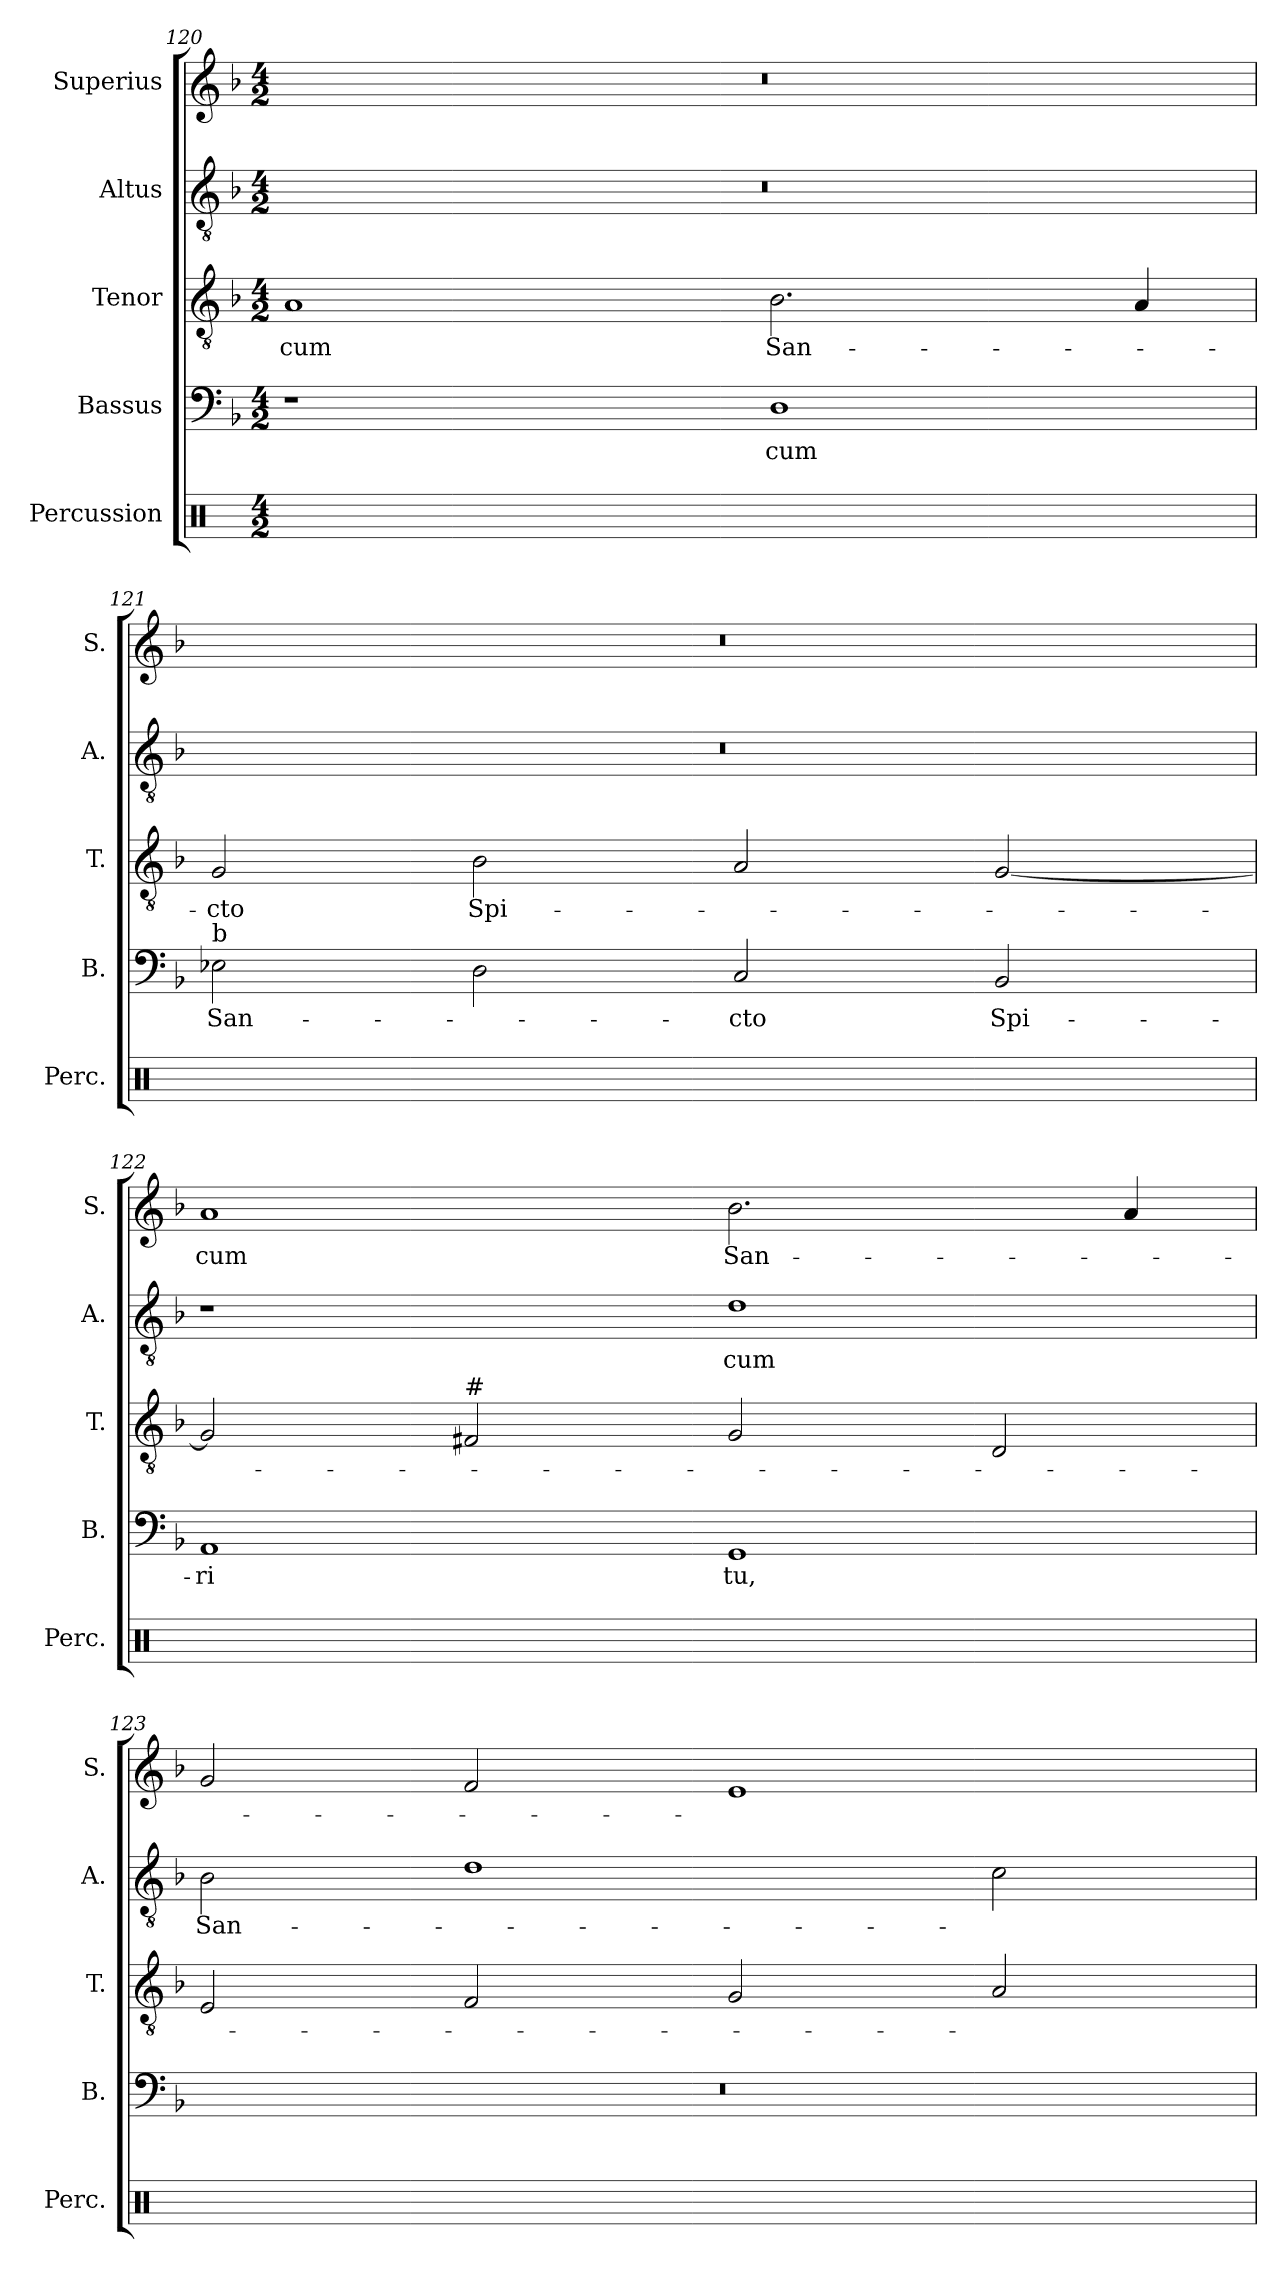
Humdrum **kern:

**kern	**kern	**text	**kern	**text	**kern	**text	**kern	**text
*part5	*part4	*part4	*part3	*part3	*part2	*part2	*part1	*part1
*staff5	*staff4	*staff4	*staff3	*staff3	*staff2	*staff2	*staff1	*staff1
*I"Percussion	*I"Bassus	*	*I"Tenor	*	*I"Altus	*	*I"Superius	*
*I'Perc.	*I'B.	*	*I'T.	*	*I'A.	*	*I'S.	*
*clefX	*clefF4	*	*clefGv2	*	*clefGv2	*	*clefG2	*
*	*	*	*ITrd7c12	*	*ITrd7c12	*	*	*
*k[]	*k[b-]	*	*k[b-]	*	*k[b-]	*	*k[b-]	*
*C:	*F:	*	*F:	*	*F:	*	*F:	*
*M4/2	*M4/2	*	*M4/2	*	*M4/2	*	*M4/2	*
=120	=120	=120	=120	=120	=120	=120	=120	=120
!	!	!	!	!LO:LY:b:color=#000000	!LO:N:vis=1	!	!LO:N:vis=1	!
16Rei/LLyy	1r	.	1AAi	cum	0r	.	0r	.
16Rei/yy	.	.	.	.	.	.	.	.
16Rei/yy	.	.	.	.	.	.	.	.
16Rei/JJyy	.	.	.	.	.	.	.	.
16Rei/LLyy	.	.	.	.	.	.	.	.
16Rei/yy	.	.	.	.	.	.	.	.
16Rei/yy	.	.	.	.	.	.	.	.
16Rei/JJyy	.	.	.	.	.	.	.	.
16Rei/LLyy	.	.	.	.	.	.	.	.
16Rei/yy	.	.	.	.	.	.	.	.
16Rei/yy	.	.	.	.	.	.	.	.
16Rei/JJyy	.	.	.	.	.	.	.	.
16Rei/LLyy	.	.	.	.	.	.	.	.
16Rei/yy	.	.	.	.	.	.	.	.
16Rei/yy	.	.	.	.	.	.	.	.
16Rei/JJyy	.	.	.	.	.	.	.	.
!	!	!LO:LY:b:color=#000000	!	!	!	!	!	!
!	!	!	!	!LO:LY:b:color=#000000	!	!	!	!
16Rei/LLyy	1Di	cum	2.BB-i\	San-	.	.	.	.
16Rei/yy	.	.	.	.	.	.	.	.
16Rei/yy	.	.	.	.	.	.	.	.
16Rei/JJyy	.	.	.	.	.	.	.	.
16Rei/LLyy	.	.	.	.	.	.	.	.
16Rei/yy	.	.	.	.	.	.	.	.
16Rei/yy	.	.	.	.	.	.	.	.
16Rei/JJyy	.	.	.	.	.	.	.	.
16Rei/LLyy	.	.	.	.	.	.	.	.
16Rei/yy	.	.	.	.	.	.	.	.
16Rei/yy	.	.	.	.	.	.	.	.
16Rei/JJyy	.	.	.	.	.	.	.	.
16Rei/LLyy	.	.	4AAi/	.	.	.	.	.
16Rei/yy	.	.	.	.	.	.	.	.
16Rei/yy	.	.	.	.	.	.	.	.
16Rei/JJyy	.	.	.	.	.	.	.	.
=121	=121	=121	=121	=121	=121	=121	=121	=121
!	!	!LO:LY:b:color=#000000	!	!	!	!	!	!
!	!LO:TX:a:t=b	!	!	!	!	!	!	!
!	!	!	!	!LO:LY:b:color=#000000	!LO:N:vis=1	!	!LO:N:vis=1	!
16Rei/LLyy	2E-j\	San-	2GGi/	-cto	0r	.	0r	.
16Rei/yy	.	.	.	.	.	.	.	.
16Rei/yy	.	.	.	.	.	.	.	.
16Rei/JJyy	.	.	.	.	.	.	.	.
16Rei/LLyy	.	.	.	.	.	.	.	.
16Rei/yy	.	.	.	.	.	.	.	.
16Rei/yy	.	.	.	.	.	.	.	.
16Rei/JJyy	.	.	.	.	.	.	.	.
!	!	!	!	!LO:LY:b:color=#000000	!	!	!	!
16Rei/LLyy	2Di\	.	2BB-i\	Spi-	.	.	.	.
16Rei/yy	.	.	.	.	.	.	.	.
16Rei/yy	.	.	.	.	.	.	.	.
16Rei/JJyy	.	.	.	.	.	.	.	.
16Rei/LLyy	.	.	.	.	.	.	.	.
16Rei/yy	.	.	.	.	.	.	.	.
16Rei/yy	.	.	.	.	.	.	.	.
16Rei/JJyy	.	.	.	.	.	.	.	.
!	!	!LO:LY:b:color=#000000	!	!	!	!	!	!
16Rei/LLyy	2Ci/	-cto	2AAi/	.	.	.	.	.
16Rei/yy	.	.	.	.	.	.	.	.
16Rei/yy	.	.	.	.	.	.	.	.
16Rei/JJyy	.	.	.	.	.	.	.	.
16Rei/LLyy	.	.	.	.	.	.	.	.
16Rei/yy	.	.	.	.	.	.	.	.
16Rei/yy	.	.	.	.	.	.	.	.
16Rei/JJyy	.	.	.	.	.	.	.	.
!	!	!LO:LY:b:color=#000000	!	!	!	!	!	!
16Rei/LLyy	2BB-i/	Spi-	[<2GGi/	.	.	.	.	.
16Rei/yy	.	.	.	.	.	.	.	.
16Rei/yy	.	.	.	.	.	.	.	.
16Rei/JJyy	.	.	.	.	.	.	.	.
16Rei/LLyy	.	.	.	.	.	.	.	.
16Rei/yy	.	.	.	.	.	.	.	.
16Rei/yy	.	.	.	.	.	.	.	.
16Rei/JJyy	.	.	.	.	.	.	.	.
=122	=122	=122	=122	=122	=122	=122	=122	=122
!	!	!LO:LY:b:color=#000000	!	!	!	!	!	!
!	!	!	!	!	!	!	!	!LO:LY:b:color=#000000
16Rei/LLyy	1AAi	-ri	2GGi/]	.	1r	.	1ai	cum
16Rei/yy	.	.	.	.	.	.	.	.
16Rei/yy	.	.	.	.	.	.	.	.
16Rei/JJyy	.	.	.	.	.	.	.	.
16Rei/LLyy	.	.	.	.	.	.	.	.
16Rei/yy	.	.	.	.	.	.	.	.
16Rei/yy	.	.	.	.	.	.	.	.
16Rei/JJyy	.	.	.	.	.	.	.	.
!	!	!	!LO:TX:a:t=#	!	!	!	!	!
16Rei/LLyy	.	.	2FF#j/	.	.	.	.	.
16Rei/yy	.	.	.	.	.	.	.	.
16Rei/yy	.	.	.	.	.	.	.	.
16Rei/JJyy	.	.	.	.	.	.	.	.
16Rei/LLyy	.	.	.	.	.	.	.	.
16Rei/yy	.	.	.	.	.	.	.	.
16Rei/yy	.	.	.	.	.	.	.	.
16Rei/JJyy	.	.	.	.	.	.	.	.
!	!	!LO:LY:b:color=#000000	!	!	!	!	!	!
!	!	!	!	!	!	!LO:LY:b:color=#000000	!	!
!	!	!	!	!	!	!	!	!LO:LY:b:color=#000000
16Rei/LLyy	1GGi	tu,	2GGi/	.	1Di	cum	2.b-i\	San-
16Rei/yy	.	.	.	.	.	.	.	.
16Rei/yy	.	.	.	.	.	.	.	.
16Rei/JJyy	.	.	.	.	.	.	.	.
16Rei/LLyy	.	.	.	.	.	.	.	.
16Rei/yy	.	.	.	.	.	.	.	.
16Rei/yy	.	.	.	.	.	.	.	.
16Rei/JJyy	.	.	.	.	.	.	.	.
16Rei/LLyy	.	.	2DDi/	.	.	.	.	.
16Rei/yy	.	.	.	.	.	.	.	.
16Rei/yy	.	.	.	.	.	.	.	.
16Rei/JJyy	.	.	.	.	.	.	.	.
16Rei/LLyy	.	.	.	.	.	.	4ai/	.
16Rei/yy	.	.	.	.	.	.	.	.
16Rei/yy	.	.	.	.	.	.	.	.
16Rei/JJyy	.	.	.	.	.	.	.	.
!!LO:LB:g=z
=123	=123	=123	=123	=123	=123	=123	=123	=123
!	!LO:N:vis=1	!	!	!	!	!	!	!
!	!	!	!	!	!	!LO:LY:b:color=#000000	!	!
16Rei/LLyy	0r	.	2EEi/	.	2BB-i\	San-	2gi/	.
16Rei/yy	.	.	.	.	.	.	.	.
16Rei/yy	.	.	.	.	.	.	.	.
16Rei/JJyy	.	.	.	.	.	.	.	.
16Rei/LLyy	.	.	.	.	.	.	.	.
16Rei/yy	.	.	.	.	.	.	.	.
16Rei/yy	.	.	.	.	.	.	.	.
16Rei/JJyy	.	.	.	.	.	.	.	.
16Rei/LLyy	.	.	2FFi/	.	1Di	.	2fi/	.
16Rei/yy	.	.	.	.	.	.	.	.
16Rei/yy	.	.	.	.	.	.	.	.
16Rei/JJyy	.	.	.	.	.	.	.	.
16Rei/LLyy	.	.	.	.	.	.	.	.
16Rei/yy	.	.	.	.	.	.	.	.
16Rei/yy	.	.	.	.	.	.	.	.
16Rei/JJyy	.	.	.	.	.	.	.	.
16Rei/LLyy	.	.	2GGi/	.	.	.	1ei	.
16Rei/yy	.	.	.	.	.	.	.	.
16Rei/yy	.	.	.	.	.	.	.	.
16Rei/JJyy	.	.	.	.	.	.	.	.
16Rei/LLyy	.	.	.	.	.	.	.	.
16Rei/yy	.	.	.	.	.	.	.	.
16Rei/yy	.	.	.	.	.	.	.	.
16Rei/JJyy	.	.	.	.	.	.	.	.
16Rei/LLyy	.	.	2AAi/	.	2Ci\	.	.	.
16Rei/yy	.	.	.	.	.	.	.	.
16Rei/yy	.	.	.	.	.	.	.	.
16Rei/JJyy	.	.	.	.	.	.	.	.
16Rei/LLyy	.	.	.	.	.	.	.	.
16Rei/yy	.	.	.	.	.	.	.	.
16Rei/yy	.	.	.	.	.	.	.	.
16Rei/JJyy	.	.	.	.	.	.	.	.
=	=	=	=	=	=	=	=	=
*-	*-	*-	*-	*-	*-	*-	*-	*-
